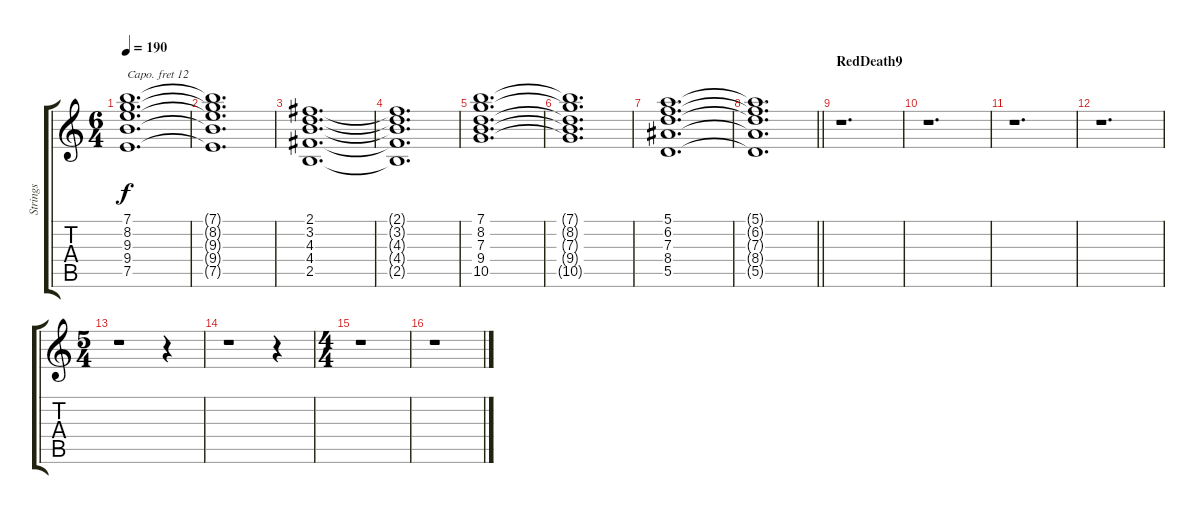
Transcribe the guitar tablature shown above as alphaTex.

\track ("Strings" "Strings") {instrument stringensemble2}
\staff {score tabs}
\capo 12
\tuning (E4 B3 G3 D3 A2 E2) {hide}
\ts (6 4)
\tempo 190
\clef g2
\ks c
(7.1 8.2 9.3 9.4 7.5).1{d dy f} |
(7.1{t} 8.2{t} 9.3{t} 9.4{t} 7.5{t}).1{d} |
(2.1 3.2 4.3 4.4 2.5).1{d} |
(2.1{t} 3.2{t} 4.3{t} 4.4{t} 2.5{t}).1{d} |
(7.1 8.2 7.3 9.4 10.5).1{d} |
(7.1{t} 8.2{t} 7.3{t} 9.4{t} 10.5{t}).1{d} |
(5.1 6.2 7.3 8.4 5.5).1{d} |
\barLineRight lightlight
(5.1{t} 6.2{t} 7.3{t} 8.4{t} 5.5{t}).1{d} |
\section ("" "RedDeath9")
r.1{d} |
r.1{d} |
r.1{d} |
r.1{d} |
\ts (5 4)
r.1 r.4 |
r.1 r.4 |
\ts (4 4)
r.1 |
r.1
